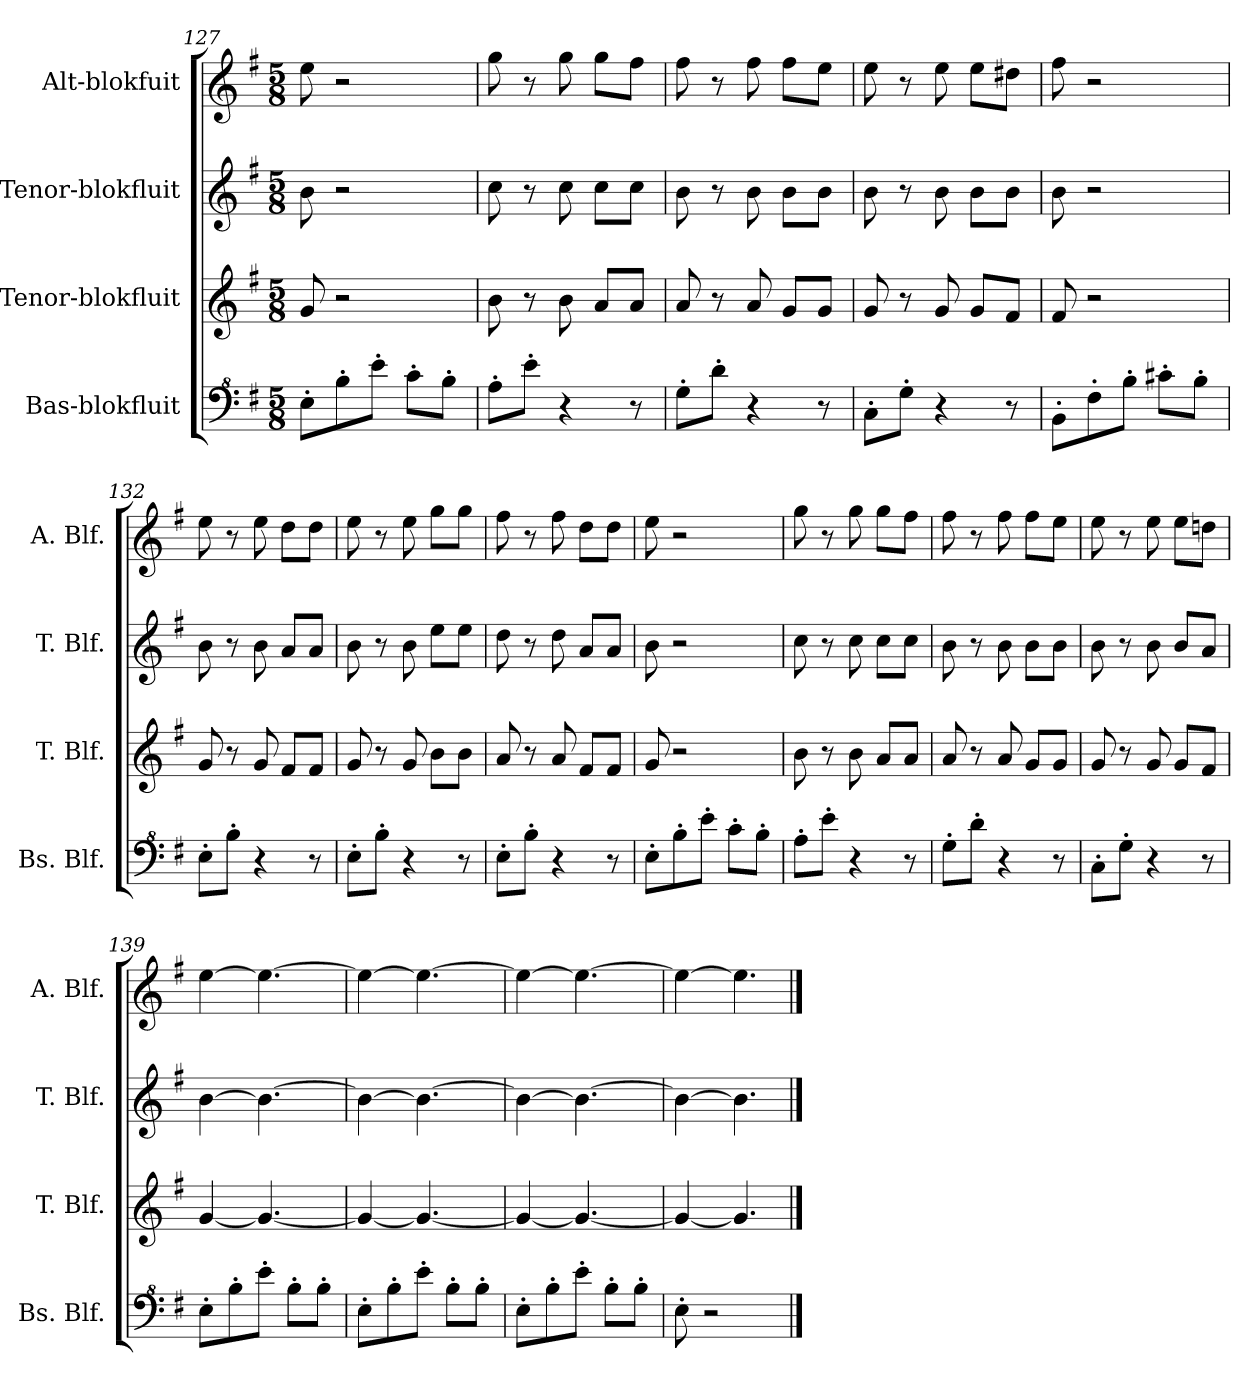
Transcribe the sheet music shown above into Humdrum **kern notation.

**kern	**kern	**kern	**kern
*part4	*part3	*part2	*part1
*staff4	*staff3	*staff2	*staff1
*I"Bas-blokfluit	*I"Tenor-blokfluit	*I"Tenor-blokfluit	*I"Alt-blokfuit
*I'Bs. Blf.	*I'T. Blf.	*I'T. Blf.	*I'A. Blf.
!!LO:PB:g=z
*clefF^4	*clefG2	*clefG2	*clefG2
*k[f#]	*k[f#]	*k[f#]	*k[f#]
*M5/8	*M5/8	*M5/8	*M5/8
=127	=127	=127	=127
8e'\L	8g/	8b\	8ee\
8b'\	2r	2r	2r
8ee'\J	.	.	.
8cc'\L	.	.	.
8b'\J	.	.	.
=128	=128	=128	=128
8a'\L	8b\	8cc\	8gg\
8ee'\J	8r	8r	8r
4r	8b\	8cc\	8gg\
.	8a/L	8cc\L	8gg\L
8r	8a/J	8cc\J	8ff#\J
=129	=129	=129	=129
8g'\L	8a/	8b\	8ff#\
8dd'\J	8r	8r	8r
4r	8a/	8b\	8ff#\
.	8g/L	8b\L	8ff#\L
8r	8g/J	8b\J	8ee\J
=130	=130	=130	=130
8c'\L	8g/	8b\	8ee\
8g'\J	8r	8r	8r
4r	8g/	8b\	8ee\
.	8g/L	8b\L	8ee\L
8r	8f#/J	8b\J	8dd#X\J
=131	=131	=131	=131
8B'\L	8f#/	8b\	8ff#\
8f#'\	2r	2r	2r
8b'\J	.	.	.
8cc#X'\L	.	.	.
8b'\J	.	.	.
=132	=132	=132	=132
8e'\L	8g/	8b\	8ee\
8b'\J	8r	8r	8r
4r	8g/	8b\	8ee\
.	8f#/L	8a/L	8dd\L
8r	8f#/J	8a/J	8dd\J
!!LO:LB:g=z
=133	=133	=133	=133
8e'\L	8g/	8b\	8ee\
8b'\J	8r	8r	8r
4r	8g/	8b\	8ee\
.	8b\L	8ee\L	8gg\L
8r	8b\J	8ee\J	8gg\J
=134	=134	=134	=134
8e'\L	8a/	8dd\	8ff#\
8b'\J	8r	8r	8r
4r	8a/	8dd\	8ff#\
.	8f#/L	8a/L	8dd\L
8r	8f#/J	8a/J	8dd\J
=135	=135	=135	=135
8e'\L	8g/	8b\	8ee\
8b'\	2r	2r	2r
8ee'\J	.	.	.
8cc'\L	.	.	.
8b'\J	.	.	.
=136	=136	=136	=136
8a'\L	8b\	8cc\	8gg\
8ee'\J	8r	8r	8r
4r	8b\	8cc\	8gg\
.	8a/L	8cc\L	8gg\L
8r	8a/J	8cc\J	8ff#\J
=137	=137	=137	=137
8g'\L	8a/	8b\	8ff#\
8dd'\J	8r	8r	8r
4r	8a/	8b\	8ff#\
.	8g/L	8b\L	8ff#\L
8r	8g/J	8b\J	8ee\J
=138	=138	=138	=138
8c'\L	8g/	8b\	8ee\
8g'\J	8r	8r	8r
4r	8g/	8b\	8ee\
.	8g/L	8b/L	8ee\L
8r	8f#/J	8a/J	8ddn\J
!!LO:LB:g=z
=139	=139	=139	=139
8e'\L	[4g/	[4b\	[4ee\
8b'\	.	.	.
8ee'\J	4.g/_	4.b\_	4.ee\_
8b'\L	.	.	.
8b'\J	.	.	.
=140	=140	=140	=140
8e'\L	4g/_	4b\_	4ee\_
8b'\	.	.	.
8ee'\J	4.g/_	4.b\_	4.ee\_
8b'\L	.	.	.
8b'\J	.	.	.
=141	=141	=141	=141
8e'\L	4g/_	4b\_	4ee\_
8b'\	.	.	.
8ee'\J	4.g/_	4.b\_	4.ee\_
8b'\L	.	.	.
8b'\J	.	.	.
=142	=142	=142	=142
8e'\	4g/_	4b\_	4ee\_
2r	.	.	.
.	4.g/]	4.b\]	4.ee\]
==	==	==	==
*-	*-	*-	*-
